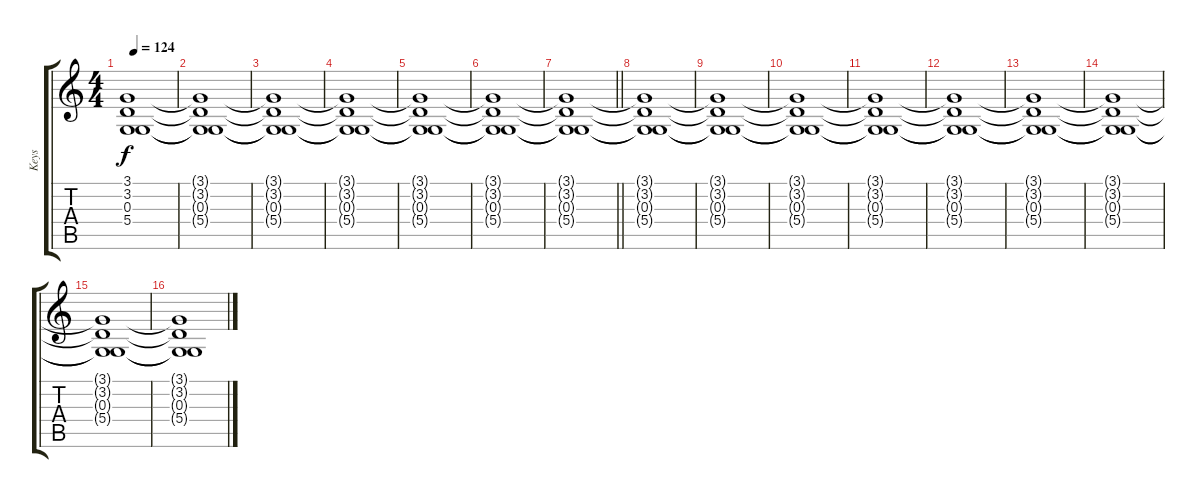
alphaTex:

\track ("Keys" "Keys") {instrument pad2warm}
\staff {score tabs}
\tuning (E4 B3 G3 D3 A2 E2) {hide}
\ts (4 4)
\tempo 124
\clef g2
\ks c
(3.1{t} 3.2{t} 0.3{t} 5.4{t}).1{dy f} |
(3.1{t} 3.2{t} 0.3{t} 5.4{t}).1 |
(3.1{t} 3.2{t} 0.3{t} 5.4{t}).1 |
(3.1{t} 3.2{t} 0.3{t} 5.4{t}).1 |
(3.1{t} 3.2{t} 0.3{t} 5.4{t}).1 |
(3.1{t} 3.2{t} 0.3{t} 5.4{t}).1 |
\barLineRight lightlight
(3.1{t} 3.2{t} 0.3{t} 5.4{t}).1 |
(3.1{t} 3.2{t} 0.3{t} 5.4{t}).1{volume 11} |
(3.1{t} 3.2{t} 0.3{t} 5.4{t}).1 |
(3.1{t} 3.2{t} 0.3{t} 5.4{t}).1 |
(3.1{t} 3.2{t} 0.3{t} 5.4{t}).1 |
(3.1{t} 3.2{t} 0.3{t} 5.4{t}).1 |
(3.1{t} 3.2{t} 0.3{t} 5.4{t}).1 |
(3.1{t} 3.2{t} 0.3{t} 5.4{t}).1 |
(3.1{t} 3.2{t} 0.3{t} 5.4{t}).1 |
(3.1{t} 3.2{t} 0.3{t} 5.4{t}).1
